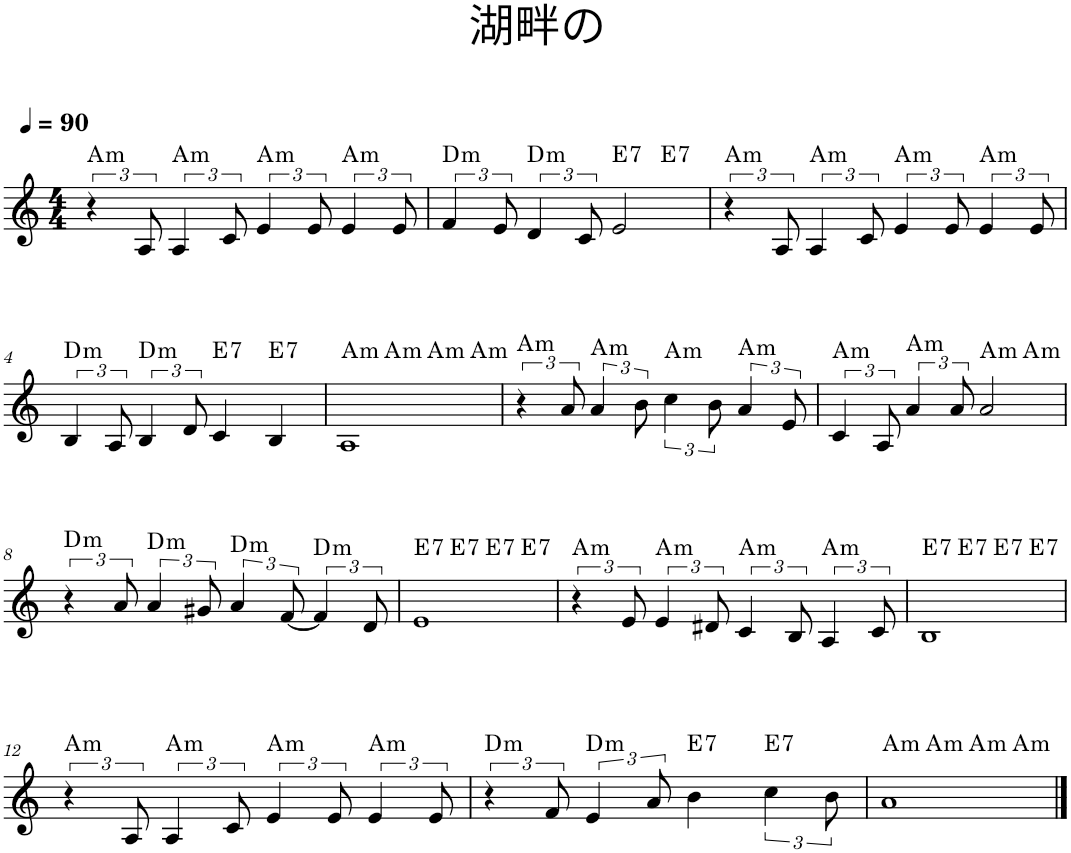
**kern	**harte
*part1	*part1
*staff1	*
*I"Piano	*
*I'Pno.	*
*clefG2	*
*k[]	*
*M4/4	*
*MM90	*
=1	=1
!	!LO:H:kt=m
6r	A:min
12A/	.
!	!LO:H:kt=m
6A/	A:min
12c/	.
!	!LO:H:kt=m
6e/	A:min
12e/	.
!	!LO:H:kt=m
6e/	A:min
12e/	.
=2	=2
!	!LO:H:kt=m
*^	*
6f/	2.ryy	D:min
12e/	.	.
!	!	!LO:H:kt=m
6d/	.	D:min
12c/	.	.
!	!	!LO:H:kt=7
2e/	.	E:7
!	!	!LO:H:kt=7
.	4ryy	E:7
=3	=3	=3
!	!	!LO:H:kt=m
*v	*v	*
6r	A:min
12A/	.
!	!LO:H:kt=m
6A/	A:min
12c/	.
!	!LO:H:kt=m
6e/	A:min
12e/	.
!	!LO:H:kt=m
6e/	A:min
12e/	.
!!LO:LB:g=z
=4	=4
!	!LO:H:kt=m
6B/	D:min
12A/	.
!	!LO:H:kt=m
6B/	D:min
12d/	.
!	!LO:H:kt=7
4c/	E:7
!	!LO:H:kt=7
4B/	E:7
=5	=5
!	!LO:H:kt=m
*^	*
*	*^	*
*	*	*^	*
1A	4ryy	2ryy	2.ryy	A:min
!	!	!	!	!LO:H:kt=m
.	2.ryy	.	.	A:min
!	!	!	!	!LO:H:kt=m
.	.	2ryy	.	A:min
!	!	!	!	!LO:H:kt=m
.	.	.	4ryy	A:min
=6	=6	=6	=6	=6
!	!	!	!	!LO:H:kt=m
*v	*v	*v	*v	*
6r	A:min
12a/	.
!	!LO:H:kt=m
6a/	A:min
12b\	.
!	!LO:H:kt=m
6cc\	A:min
12b\	.
!	!LO:H:kt=m
6a/	A:min
12e/	.
=7	=7
!	!LO:H:kt=m
*^	*
6c/	2.ryy	A:min
12A/	.	.
!	!	!LO:H:kt=m
6a/	.	A:min
12a/	.	.
!	!	!LO:H:kt=m
2a/	.	A:min
!	!	!LO:H:kt=m
.	4ryy	A:min
!!LO:LB:g=z	!!
=8	=8	=8
!	!	!LO:H:kt=m
*v	*v	*
6r	D:min
12a/	.
!	!LO:H:kt=m
6a/	D:min
12g#X/	.
!	!LO:H:kt=m
6a/	D:min
[12f/	.
!	!LO:H:kt=m
6f/]	D:min
12d/	.
=9	=9
!	!LO:H:kt=7
*^	*
*	*^	*
*	*	*^	*
1e	4ryy	2ryy	2.ryy	E:7
!	!	!	!	!LO:H:kt=7
.	2.ryy	.	.	E:7
!	!	!	!	!LO:H:kt=7
.	.	2ryy	.	E:7
!	!	!	!	!LO:H:kt=7
.	.	.	4ryy	E:7
=10	=10	=10	=10	=10
!	!	!	!	!LO:H:kt=m
*v	*v	*v	*v	*
6r	A:min
12e/	.
!	!LO:H:kt=m
6e/	A:min
12d#X/	.
!	!LO:H:kt=m
6c/	A:min
12B/	.
!	!LO:H:kt=m
6A/	A:min
12c/	.
=11	=11
!	!LO:H:kt=7
*^	*
*	*^	*
*	*	*^	*
1B	4ryy	2ryy	2.ryy	E:7
!	!	!	!	!LO:H:kt=7
.	2.ryy	.	.	E:7
!	!	!	!	!LO:H:kt=7
.	.	2ryy	.	E:7
!	!	!	!	!LO:H:kt=7
.	.	.	4ryy	E:7
!!LO:LB:g=z	!!	!!	!!
=12	=12	=12	=12	=12
!	!	!	!	!LO:H:kt=m
*v	*v	*v	*v	*
6r	A:min
12A/	.
!	!LO:H:kt=m
6A/	A:min
12c/	.
!	!LO:H:kt=m
6e/	A:min
12e/	.
!	!LO:H:kt=m
6e/	A:min
12e/	.
=13	=13
!	!LO:H:kt=m
6r	D:min
12f/	.
!	!LO:H:kt=m
6e/	D:min
12a/	.
!	!LO:H:kt=7
4b\	E:7
!	!LO:H:kt=7
6cc\	E:7
12b\	.
=14	=14
!	!LO:H:kt=m
*^	*
*	*^	*
*	*	*^	*
1a	4ryy	2ryy	2.ryy	A:min
!	!	!	!	!LO:H:kt=m
.	2.ryy	.	.	A:min
!	!	!	!	!LO:H:kt=m
.	.	2ryy	.	A:min
!	!	!	!	!LO:H:kt=m
.	.	.	4ryy	A:min
*v	*v	*v	*v	*
==	==
*-	*-
